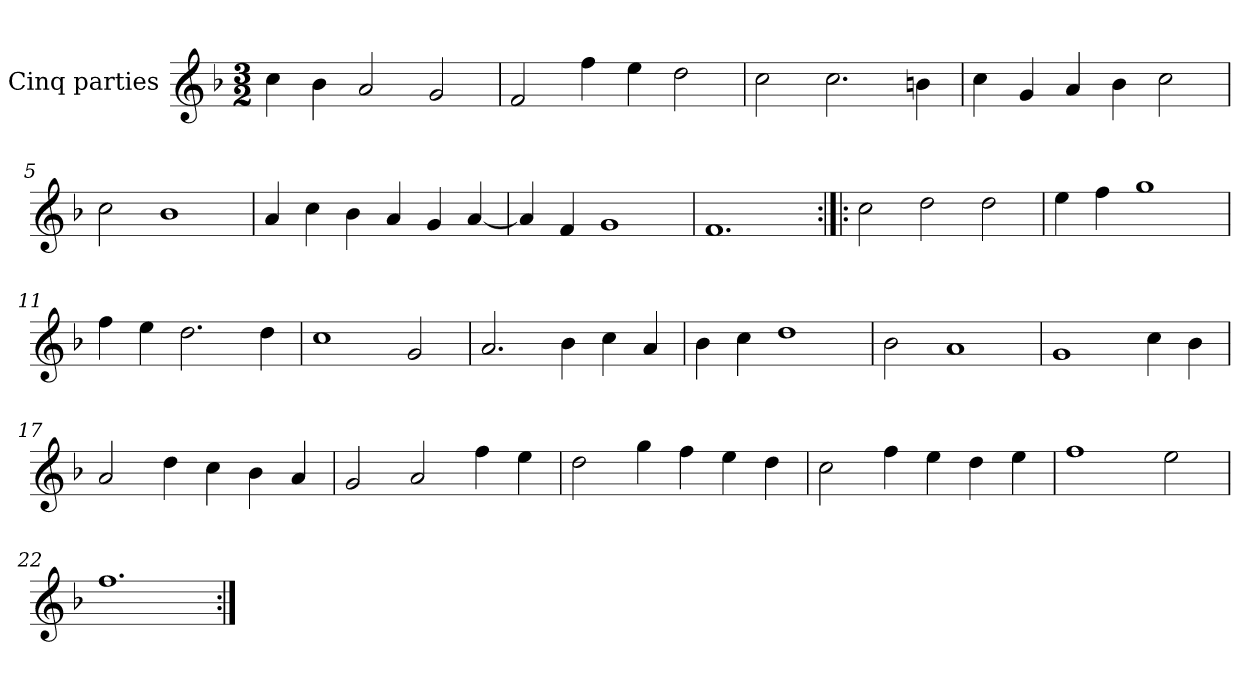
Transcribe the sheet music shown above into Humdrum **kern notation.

**kern
*part1
*staff1
*I"Cinq parties
*clefG2
*k[b-]
*M3/2
*MM180
=1
4cc\
4b-\
2a/
2g/
=2
2f/
4ff\
4ee\
2dd\
=3
2cc\
2.cc\
4bn\
=4
4cc\
4g/
4a/
4b-\
2cc\
=5
2cc\
1b-
=6
4a/
4cc\
4b-\
4a/
4g/
[4a/
=7
4a/]
4f/
1g
=8
1.f
=9:|!|:
2cc\
2dd\
2dd\
=10
4ee\
4ff\
1gg
=11
4ff\
4ee\
2.dd\
4dd\
=12
1cc
2g/
=13
2.a/
4b-\
4cc\
4a/
=14
4b-\
4cc\
1dd
=15
2b-\
1a
=16
1g
4cc\
4b-\
=17
2a/
4dd\
4cc\
4b-\
4a/
=18
2g/
2a/
4ff\
4ee\
=19
2dd\
4gg\
4ff\
4ee\
4dd\
=20
2cc\
4ff\
4ee\
4dd\
4ee\
=21
1ff
2ee\
=22
1.ff
=:|!
*-
